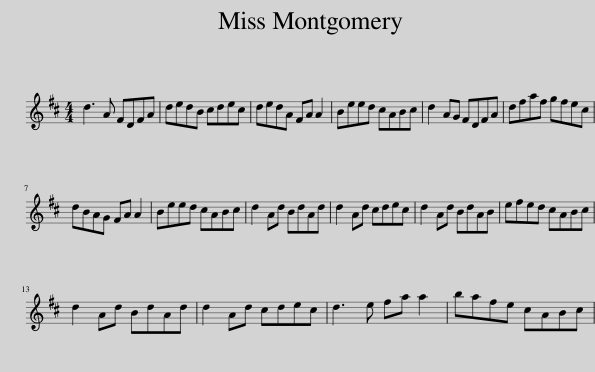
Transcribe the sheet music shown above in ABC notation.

X:1
L:1/8
M:4/4
I:linebreak $
K:D
V:1 treble
V:1
 d3 A FDFA | dedB cdec | dedA FA A2 | Beed cABc | d2 AG FDFA | %5
 dfaf gfec |$ dBAG FA A2 | Beed cABc | d2 Ad BdAd | d2 Ad cdec | %10
 d2 Ad BdAB | efed cABc |$ d2 Ad BdAd | d2 Ad cdec | d3 e fa a2 | %15
 bafe cABc | %16
